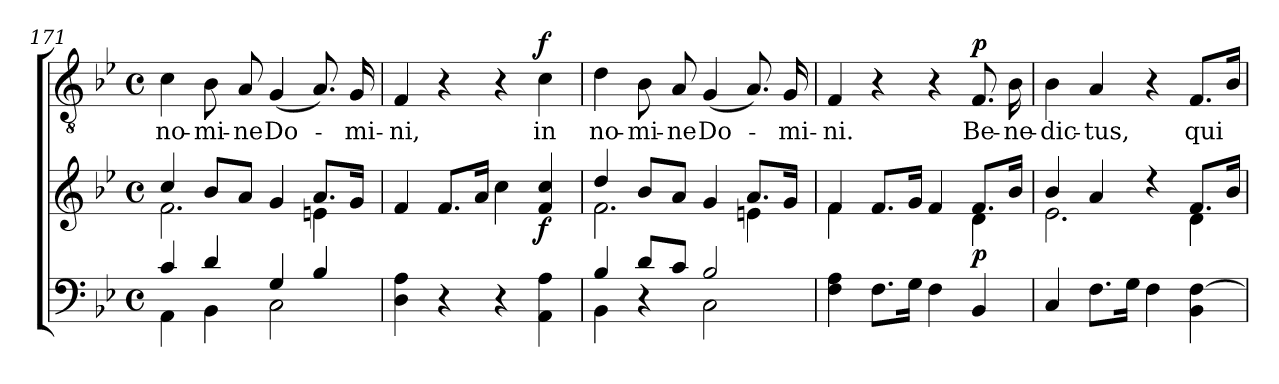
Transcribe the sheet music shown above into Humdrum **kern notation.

**kern	**kern	**dynam	**kern	**text	**dynam
*part2	*part2	*part2	*part1	*part1	*part1
*staff3	*staff2	*staff2/3	*staff1	*staff1	*staff1
*clefF4	*clefG2	*	*clefGv2	*	*
*k[b-e-]	*k[b-e-]	*	*k[b-e-]	*	*
*B-:	*B-:	*	*B-:	*	*
*M4/4	*M4/4	*	*M4/4	*	*
*met(c)	*met(c)	*	*met(c)	*	*
=171	=171	=171	=171	=171	=171
*^	*^	*	*	*	*
!	!	!	!	!	!	!LO:LY:b	!
4c/	4AA\	4cc/	2.f\	.	4c\	no-	.
!	!	!	!	!	!	!LO:LY:b	!
4d/	4BB-\	8b-/L	.	.	8B-\	-mi-	.
!	!	!	!	!	!	!LO:LY:b	!
.	.	8a/J	.	.	8A/	-ne	.
!	!	!	!	!	!	!LO:LY:b	!
4G/	2C\	4g/	.	.	(<4G/	Do-	.
4B-/	.	8.a/L	4en\	.	8.A/)	.	.
!	!	!	!	!	!	!LO:LY:b	!
.	.	16g/Jk	.	.	16G/	-mi-	.
*v	*v	*	*	*	*	*	*
*	*v	*v	*	*	*	*
!!LO:LB:g=z
=172	=172	=172	=172	=172	=172
!	!	!	!	!LO:LY:b	!
4D\ 4A\	4f/	.	4F/	-ni,	.
4r	8.f/L	.	4r	.	.
.	16a/Jk	.	.	.	.
4r	4cc\	.	4r	.	.
!	!	!LO:DY:b	!	!LO:LY:b	!LO:DY:a
4AA\ 4A\	4f/ 4cc/	f	4c\	in	f
=173	=173	=173	=173	=173	=173
*^	*^	*	*	*	*
!	!	!	!	!	!	!LO:LY:b	!
4B-/	4BB-\	4dd/	2.f\	.	4d\	no-	.
!	!	!	!	!	!	!LO:LY:b	!
8d/L	4rC	8b-/L	.	.	8B-\	-mi-	.
!	!	!	!	!	!	!LO:LY:b	!
8c/J	.	8a/J	.	.	8A/	-ne	.
!	!	!	!	!	!	!LO:LY:b	!
2B-/	2C\	4g/	.	.	(<4G/	Do-	.
.	.	8.a/L	4en\	.	8.A/)	.	.
!	!	!	!	!	!	!LO:LY:b	!
.	.	16g/Jk	.	.	16G/	-mi-	.
*v	*v	*	*	*	*	*	*
=174	=174	=174	=174	=174	=174	=174
!	!	!	!	!	!LO:LY:b	!
4F\ 4A\	4f/	4f\	.	4F/	-ni.	.
8.F\L	8.f/L	2ryy	.	4r	.	.
16G\Jk	16g/Jk	.	.	.	.	.
4F\	4f/	.	.	4r	.	.
!	!	!	!LO:DY:b	!	!LO:LY:b	!LO:DY:a
4BB-/	8.f/L	4d\	p	8.F/	Be-	p
!	!	!	!	!	!LO:LY:b	!
.	16b-/Jk	.	.	16B-\	-ne-	.
=175	=175	=175	=175	=175	=175	=175
!	!	!	!	!	!LO:LY:b	!
4C/	4b-/	2.e-\	.	4B-\	-dic-	.
!	!	!	!	!	!LO:LY:b	!
8.F\L	4a/	.	.	4A/	-tus,	.
16G\Jk	.	.	.	.	.	.
4F\	4r	.	.	4r	.	.
!	!	!	!	!	!LO:LY:b	!
4BB-\ [4F\	8.f/L	4d\	.	8.F/L	qui	.
.	16b-/Jk	.	.	16B-/Jk	.	.
*	*v	*v	*	*	*	*
=	=	=	=	=	=
*-	*-	*-	*-	*-	*-
